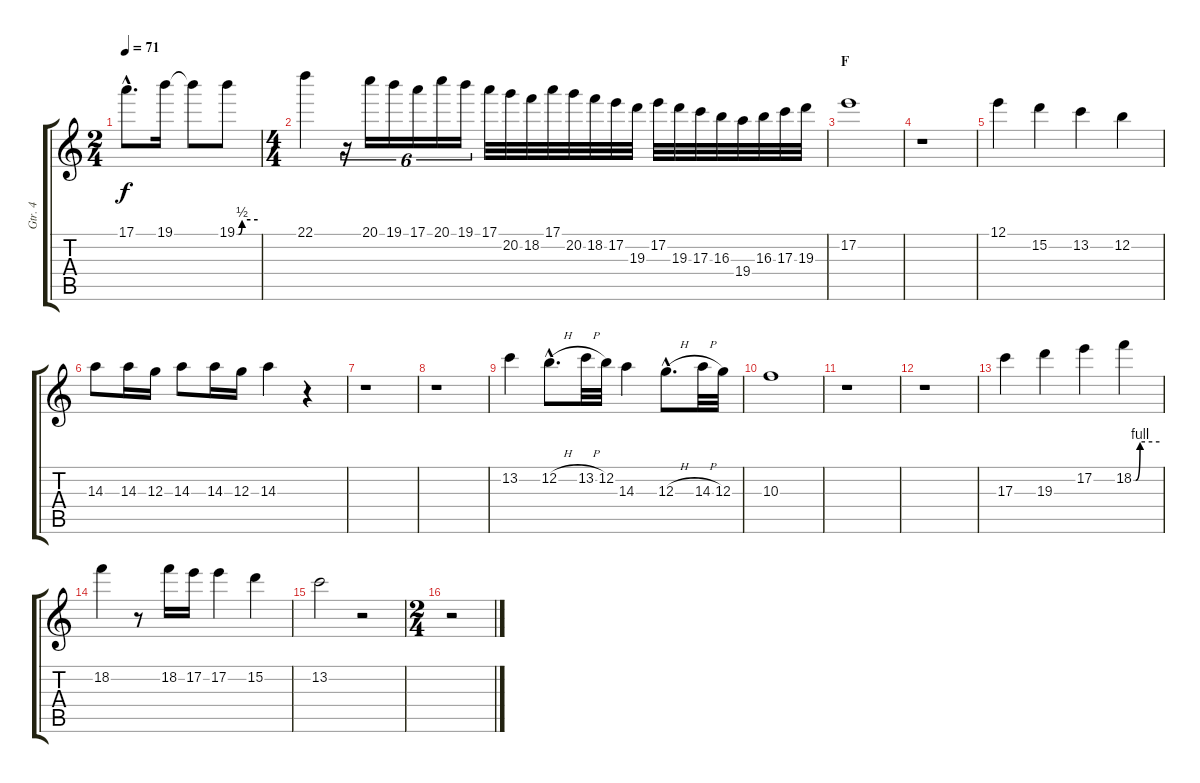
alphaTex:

\track ("Gtr. 4" "Gtr. 4") {instrument distortionguitar}
\staff {score tabs}
\tuning (E4 B3 G3 D3 A2 E2) {hide}
\ts (2 4)
\tempo 71
\clef g2
\ks c
17.1{hac}.8{d dy f} 19.1.16 19.1{t}.8 19.1{be (custom 0 0 5 0 15 2 60 2)}.8 |
\ts (4 4)
22.1.4 r.16{tu (6 4)} 20.1.16{tu (6 4)} 19.1.16{tu (6 4)} 17.1.16{tu (6 4)} 20.1.16{tu (6 4)} 19.1.16{tu (6 4)} 17.1.32 20.2.32 18.2.32 17.1.32 20.2.32 18.2.32 17.2.32 19.3.32 17.2.32 19.3.32 17.3.32 16.3.32 19.4.32 16.3.32 17.3.32 19.3.32 |
\section ("" "F")
17.2.1 |
r.1 |
12.1.4 15.2.4 13.2.4 12.2.4 |
14.3.8 14.3.16 12.3.16 14.3.8 14.3.16 12.3.16 14.3.4 r.4 |
r.1 |
r.1 |
13.2.4 12.2{h hac}.8{d} 13.2{h}.32 12.2.32 14.3.4 12.3{h hac}.8{d} 14.3{h}.32 12.3.32 |
10.3.1 |
r.1 |
r.1 |
17.3.4 19.3.4 17.2.4 18.2{be (custom 0 0 5 0 15 4 60 4)}.4 |
18.2.4 r.8 18.2.16 17.2.16 17.2.4 15.2.4 |
13.2.2 r.2 |
\ts (2 4)
r.2
